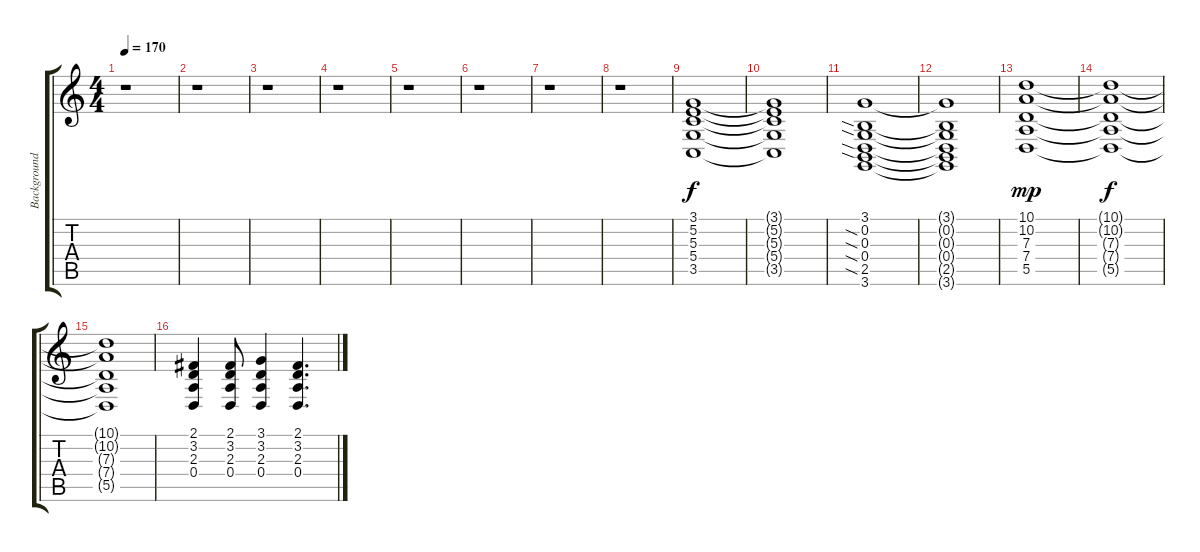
\track ("Background Vocals" "Background") {instrument choiraahs}
\staff {score tabs}
\tuning (E4 B3 G3 D3 A2 E2) {hide}
\ts (4 4)
\tempo 170
\clef g2
\ks c
r.1{dy mp} |
r.1 |
r.1 |
r.1 |
r.1 |
r.1 |
r.1 |
r.1 |
(3.1 5.2 5.3 5.4 3.5).1{dy f} |
(3.1{t} 5.2{t} 5.3{t} 5.4{t} 3.5{t}).1 |
(3.1 0.2{sia} 0.3{sia} 0.4{sia} 2.5{sia} 3.6).1 |
(3.1{t} 0.2{t} 0.3{t} 0.4{t} 2.5{t} 3.6{t}).1 |
(10.1 10.2 7.3 7.4 5.5).1{dy mp} |
(10.1{t} 10.2{t} 7.3{t} 7.4{t} 5.5{t}).1{dy f} |
(10.1{t} 10.2{t} 7.3{t} 7.4{t} 5.5{t}).1 |
(2.1 3.2 2.3 0.4).4 (2.1 3.2 2.3 0.4).8 (3.1 3.2 2.3 0.4).4 (2.1 3.2 2.3 0.4).4{d}
